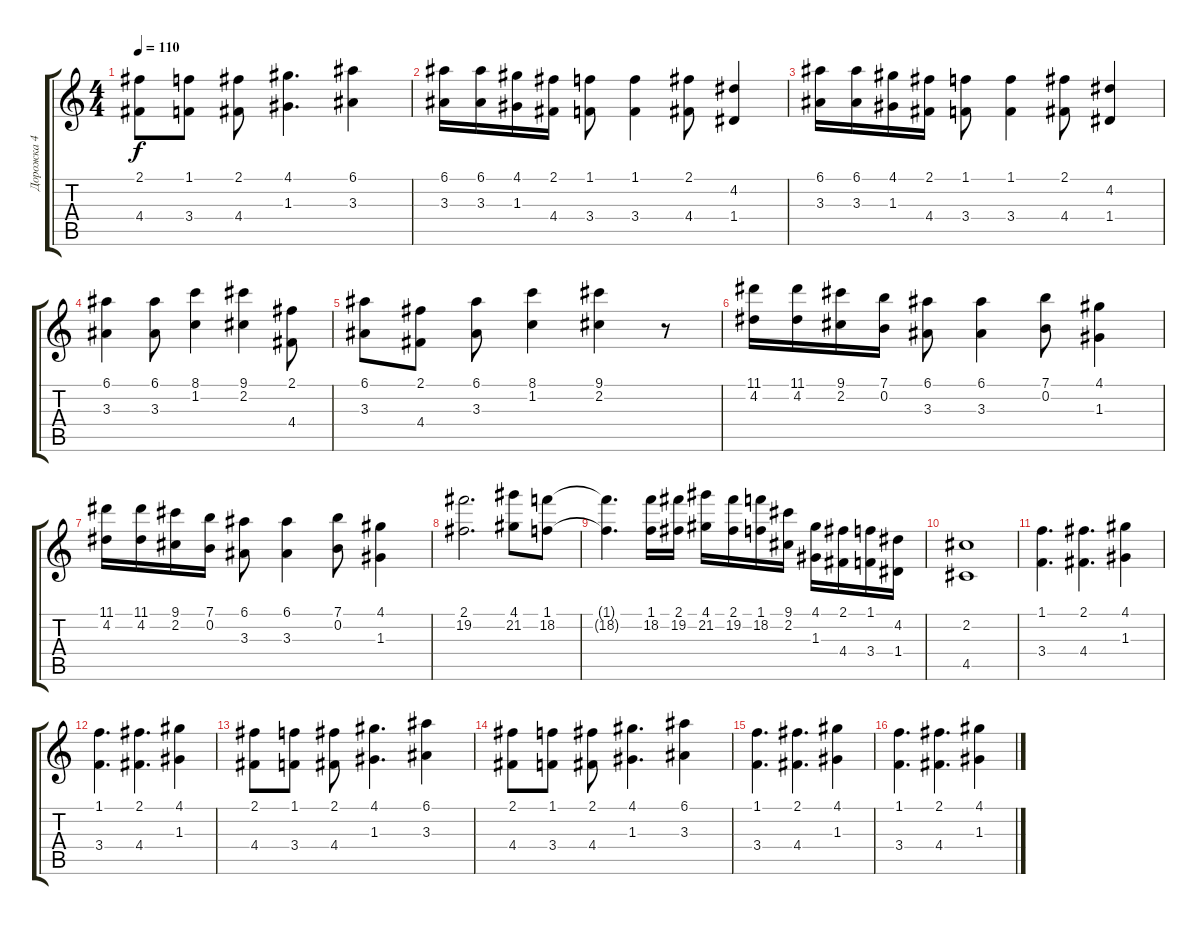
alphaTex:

\track ("Дорожка 4" "Дорожка 4") {instrument distortionguitar}
\staff {score tabs}
\tuning (E4 B3 G3 D3 A2 E2) {hide}
\ts (4 4)
\tempo 110
\clef g2
\ks c
(2.1 4.4).8{dy f} (1.1 3.4).8 (2.1 4.4).8 (4.1 1.3).4{d} (6.1 3.3).4 |
(6.1 3.3).16{volume 13} (6.1 3.3).16 (4.1 1.3).16 (2.1 4.4).16 (1.1 3.4).8 (1.1 3.4).4 (2.1 4.4).8 (4.2 1.4).4 |
(6.1 3.3).16 (6.1 3.3).16 (4.1 1.3).16 (2.1 4.4).16 (1.1 3.4).8 (1.1 3.4).4 (2.1 4.4).8 (4.2 1.4).4 |
(6.1 3.3).4 (6.1 3.3).8 (8.1 1.2).4 (9.1 2.2).4 (2.1 4.4).8 |
(6.1 3.3).8 (2.1 4.4).8 (6.1 3.3).8 (8.1 1.2).4 (9.1 2.2).4 r.8 |
(11.1 4.2).16 (11.1 4.2).16 (9.1 2.2).16 (7.1 0.2).16 (6.1 3.3).8 (6.1 3.3).4 (7.1 0.2).8 (4.1 1.3).4 |
(11.1 4.2).16 (11.1 4.2).16 (9.1 2.2).16 (7.1 0.2).16 (6.1 3.3).8 (6.1 3.3).4 (7.1 0.2).8 (4.1 1.3).4 |
(2.1 19.2).2{d} (4.1 21.2).8 (1.1 18.2).8 |
(1.1{t} 18.2{t}).4{d} (1.1 18.2).16 (2.1 19.2).16 (4.1 21.2).16 (2.1 19.2).16 (1.1 18.2).16 (9.1 2.2).16 (4.1 1.3).16 (2.1 4.4).16 (1.1 3.4).16 (4.2 1.4).16 |
(2.2 4.5).1 |
(1.1 3.4).4{d volume 11} (2.1 4.4).4{d} (4.1 1.3).4 |
(1.1 3.4).4{d} (2.1 4.4).4{d} (4.1 1.3).4 |
(2.1 4.4).8 (1.1 3.4).8 (2.1 4.4).8 (4.1 1.3).4{d} (6.1 3.3).4 |
(2.1 4.4).8 (1.1 3.4).8 (2.1 4.4).8 (4.1 1.3).4{d} (6.1 3.3).4 |
(1.1 3.4).4{d} (2.1 4.4).4{d} (4.1 1.3).4 |
(1.1 3.4).4{d} (2.1 4.4).4{d} (4.1 1.3).4
